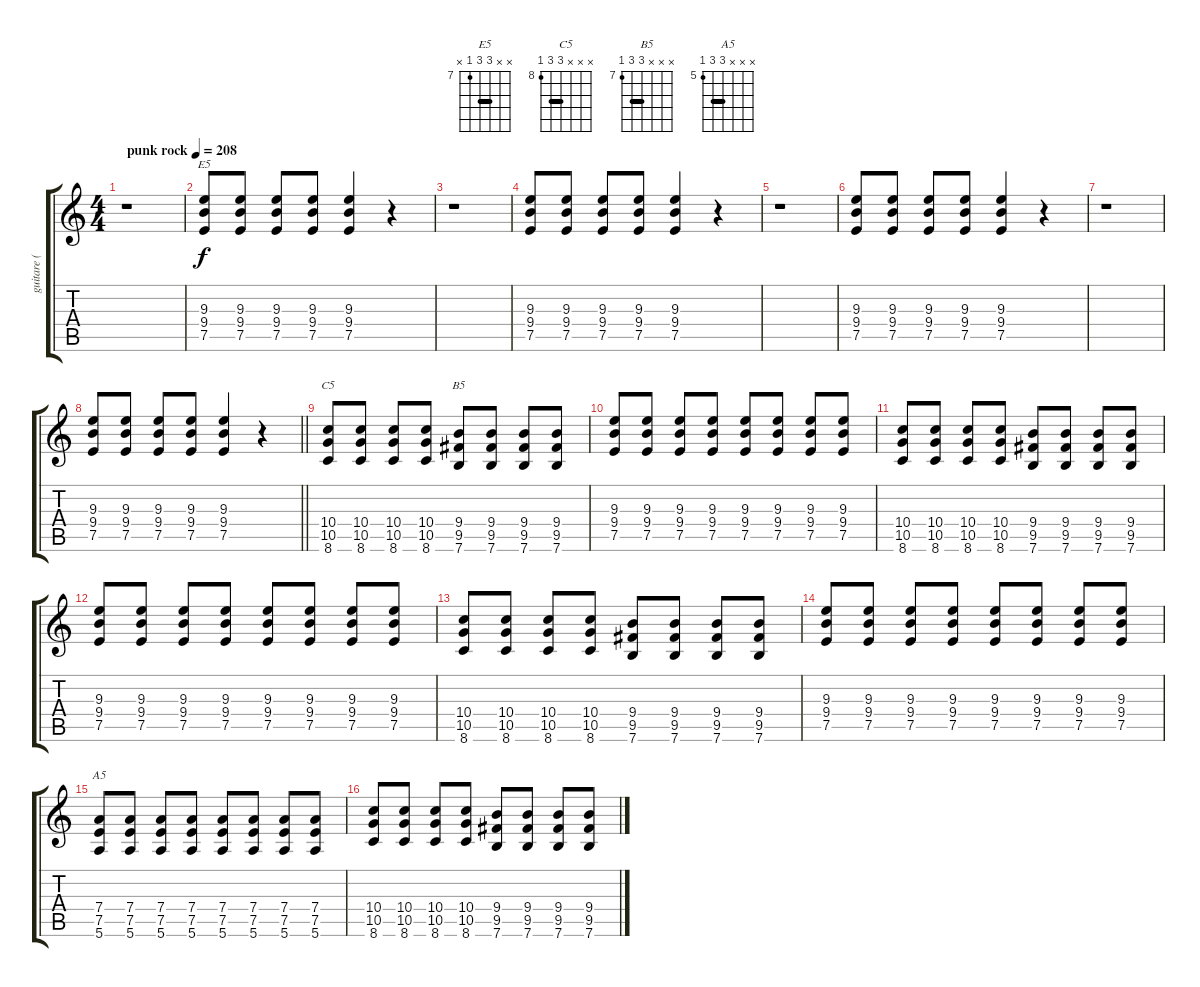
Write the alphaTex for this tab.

\track ("guitare ( Yann ) " "guitare ( ") {instrument overdrivenguitar}
\staff {score tabs}
\tuning (E4 B3 G3 D3 A2 E2) {hide}
\chord ("E5" x x 9 9 7 x) {firstfret 7 barre 9}
\chord ("C5" x x x 10 10 8) {firstfret 8 barre 10}
\chord ("B5" x x x 9 9 7) {firstfret 7 barre 9}
\chord ("A5" x x x 7 7 5) {firstfret 5 barre 7}
\ts (4 4)
\tempo (208 "punk rock")
\clef g2
\ks c
r.1{dy f instrument overdrivenguitar} |
(9.3 9.4 7.5).8{ch "E5"} (9.3 9.4 7.5).8 (9.3 9.4 7.5).8 (9.3 9.4 7.5).8 (9.3 9.4 7.5).4 r.4 |
r.1 |
(9.3 9.4 7.5).8 (9.3 9.4 7.5).8 (9.3 9.4 7.5).8 (9.3 9.4 7.5).8 (9.3 9.4 7.5).4 r.4 |
r.1 |
(9.3 9.4 7.5).8 (9.3 9.4 7.5).8 (9.3 9.4 7.5).8 (9.3 9.4 7.5).8 (9.3 9.4 7.5).4 r.4 |
r.1 |
\barLineRight lightlight
(9.3 9.4 7.5).8 (9.3 9.4 7.5).8 (9.3 9.4 7.5).8 (9.3 9.4 7.5).8 (9.3 9.4 7.5).4 r.4 |
(10.4 10.5 8.6).8{ch "C5"} (10.4 10.5 8.6).8 (10.4 10.5 8.6).8 (10.4 10.5 8.6).8 (9.4 9.5 7.6).8{ch "B5"} (9.4 9.5 7.6).8 (9.4 9.5 7.6).8 (9.4 9.5 7.6).8 |
(9.3 9.4 7.5).8 (9.3 9.4 7.5).8 (9.3 9.4 7.5).8 (9.3 9.4 7.5).8 (9.3 9.4 7.5).8 (9.3 9.4 7.5).8 (9.3 9.4 7.5).8 (9.3 9.4 7.5).8 |
(10.4 10.5 8.6).8 (10.4 10.5 8.6).8 (10.4 10.5 8.6).8 (10.4 10.5 8.6).8 (9.4 9.5 7.6).8 (9.4 9.5 7.6).8 (9.4 9.5 7.6).8 (9.4 9.5 7.6).8 |
(9.3 9.4 7.5).8 (9.3 9.4 7.5).8 (9.3 9.4 7.5).8 (9.3 9.4 7.5).8 (9.3 9.4 7.5).8 (9.3 9.4 7.5).8 (9.3 9.4 7.5).8 (9.3 9.4 7.5).8 |
(10.4 10.5 8.6).8 (10.4 10.5 8.6).8 (10.4 10.5 8.6).8 (10.4 10.5 8.6).8 (9.4 9.5 7.6).8 (9.4 9.5 7.6).8 (9.4 9.5 7.6).8 (9.4 9.5 7.6).8 |
(9.3 9.4 7.5).8 (9.3 9.4 7.5).8 (9.3 9.4 7.5).8 (9.3 9.4 7.5).8 (9.3 9.4 7.5).8 (9.3 9.4 7.5).8 (9.3 9.4 7.5).8 (9.3 9.4 7.5).8 |
(7.4 7.5 5.6).8{ch "A5"} (7.4 7.5 5.6).8 (7.4 7.5 5.6).8 (7.4 7.5 5.6).8 (7.4 7.5 5.6).8 (7.4 7.5 5.6).8 (7.4 7.5 5.6).8 (7.4 7.5 5.6).8 |
(10.4 10.5 8.6).8 (10.4 10.5 8.6).8 (10.4 10.5 8.6).8 (10.4 10.5 8.6).8 (9.4 9.5 7.6).8 (9.4 9.5 7.6).8 (9.4 9.5 7.6).8 (9.4 9.5 7.6).8
